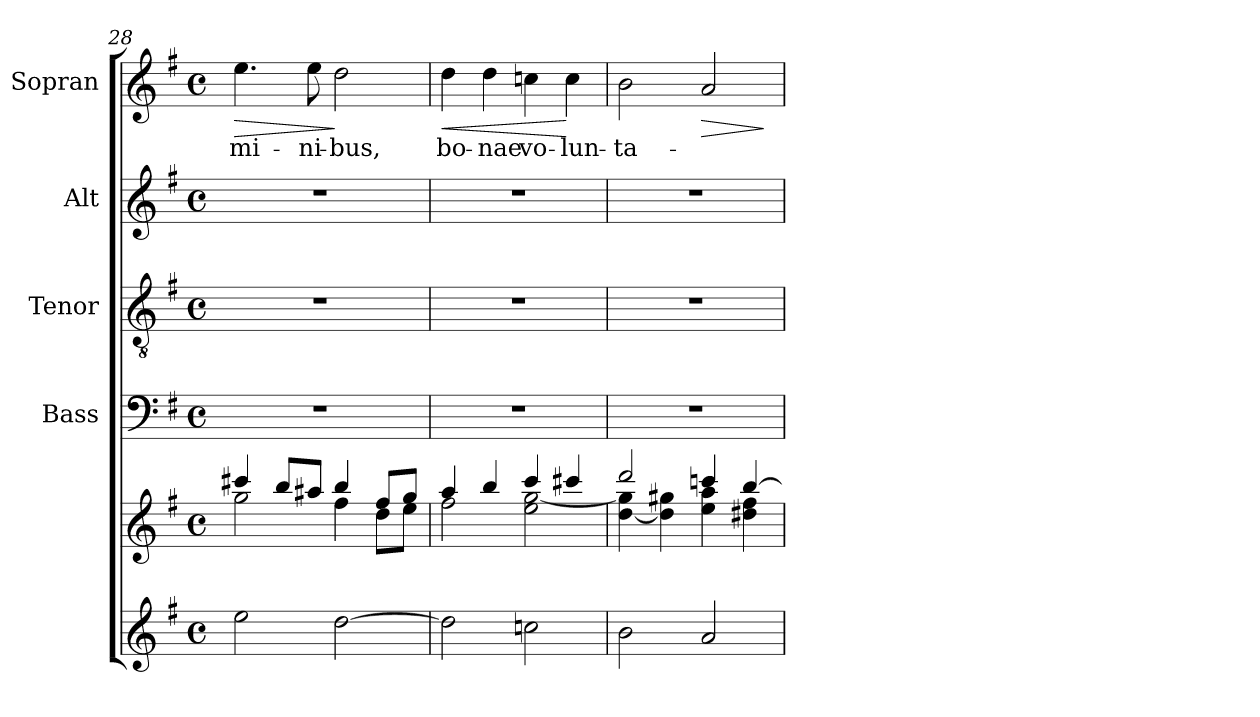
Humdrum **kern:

**kern	**kern	**kern	**kern	**kern	**kern	**text	**dynam
*part5	*part5	*part4	*part3	*part2	*part1	*part1	*part1
*staff6	*staff5	*staff4	*staff3	*staff2	*staff1	*staff1	*staff1
*	*	*I"Bass	*I"Tenor	*I"Alt	*I"Sopran	*	*
*	*	*I'B.	*I'T.	*I'A.	*I'S.	*	*
*clefG2	*clefG2	*clefF4	*clefGv2	*clefG2	*clefG2	*	*
*k[f#]	*k[f#]	*k[f#]	*k[f#]	*k[f#]	*k[f#]	*	*
*G:	*G:	*G:	*G:	*G:	*G:	*	*
*M4/4	*M4/4	*M4/4	*M4/4	*M4/4	*M4/4	*	*
*met(c)	*met(c)	*met(c)	*met(c)	*met(c)	*met(c)	*	*
=28	=28	=28	=28	=28	=28	=28	=28
*	*^	*	*	*	*	*	*
!	!	!	!	!	!	!	!LO:LY:b	!LO:HP:b
2ee\	4ccc#X/	2gg\	1r	1r	1r	4.ee\	-mi-	>
.	8bb/L	.	.	.	.	.	.	.
!	!	!	!	!	!	!	!LO:LY:b	!
.	8aa#X/J	.	.	.	.	8ee\	-ni-	.
!	!	!	!	!	!	!	!LO:LY:b	!
[2dd\	4bb/	4ff#\	.	.	.	2dd\	-bus,	]
.	8ff#/L	8dd\L	.	.	.	.	.	.
.	8gg/J	8ee\J	.	.	.	.	.	.
=29	=29	=29	=29	=29	=29	=29	=29	=29
!	!	!	!	!	!	!	!LO:LY:b	!LO:HP:b
2dd\]	4aa/	2ff#\	1r	1r	1r	4dd\	bo-	<
!	!	!	!	!	!	!	!LO:LY:b	!
.	4bb/	.	.	.	.	4dd\	-nae	.
!	!	!	!	!	!	!	!LO:LY:b	!
2ccn\	4ccc/	2ee\ [<2gg\	.	.	.	4ccn\	vo-	.
!	!	!	!	!	!	!	!LO:LY:b	!
.	4ccc#X/	.	.	.	.	4cc\	-lun-	[
=30	=30	=30	=30	=30	=30	=30	=30	=30
!	!	!	!	!	!	!	!LO:LY:b	!
2b\	2ddd/	[<4dd\ 4gg\]	1r	1r	1r	2b\	-ta-	.
.	.	4dd\] 4gg#X\	.	.	.	.	.	.
!	!	!	!	!	!	!	!	!LO:HP:b
2a/	4cccn/	4ee\ 4aa\	.	.	.	2a/	.	>
.	[>4bb/	4dd#X\ 4ff#\	.	.	.	.	.	.
*	*v	*v	*	*	*	*	*	*
.	.	.	.	.	.	.	]
=	=	=	=	=	=	=	=
*-	*-	*-	*-	*-	*-	*-	*-
